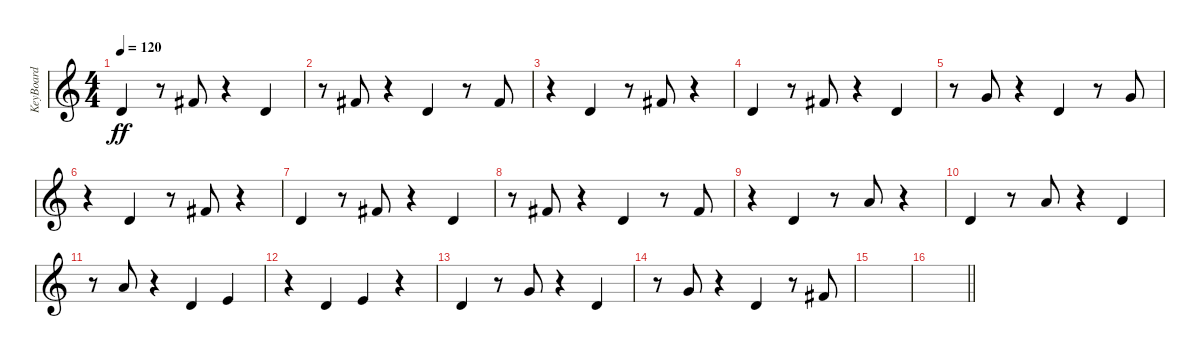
\track ("KeyBoard" "KeyBoard") {instrument electricgrandpiano}
\staff {score}
\tuning (E4 B3 G3 D3 A2 E2) {hide}
\ts (4 4)
\tempo 120
\clef g2
\ks c
3.2.4{dy ff} r.8 7.2.8 r.4 3.2.4 |
r.8 7.2.8 r.4 3.2.4 r.8 7.2.8 |
r.4 3.2.4 r.8 7.2.8 r.4 |
3.2.4 r.8 7.2.8 r.4 3.2.4 |
r.8 3.1.8 r.4 3.2.4 r.8 3.1.8 |
r.4 3.2.4 r.8 7.2.8 r.4 |
3.2.4 r.8 7.2.8 r.4 3.2.4 |
r.8 7.2.8 r.4 3.2.4 r.8 7.2.8 |
r.4 3.2.4 r.8 10.2.8 r.4 |
3.2.4 r.8 10.2.8 r.4 3.2.4 |
r.8 10.2.8 r.4 3.2.4 0.1.4 |
r.4 3.2.4 0.1.4 r.4 |
3.2.4 r.8 3.1.8 r.4 3.2.4 |
r.8 3.1.8 r.4 3.2.4 r.8 7.2.8 |
|
\barLineRight lightlight
